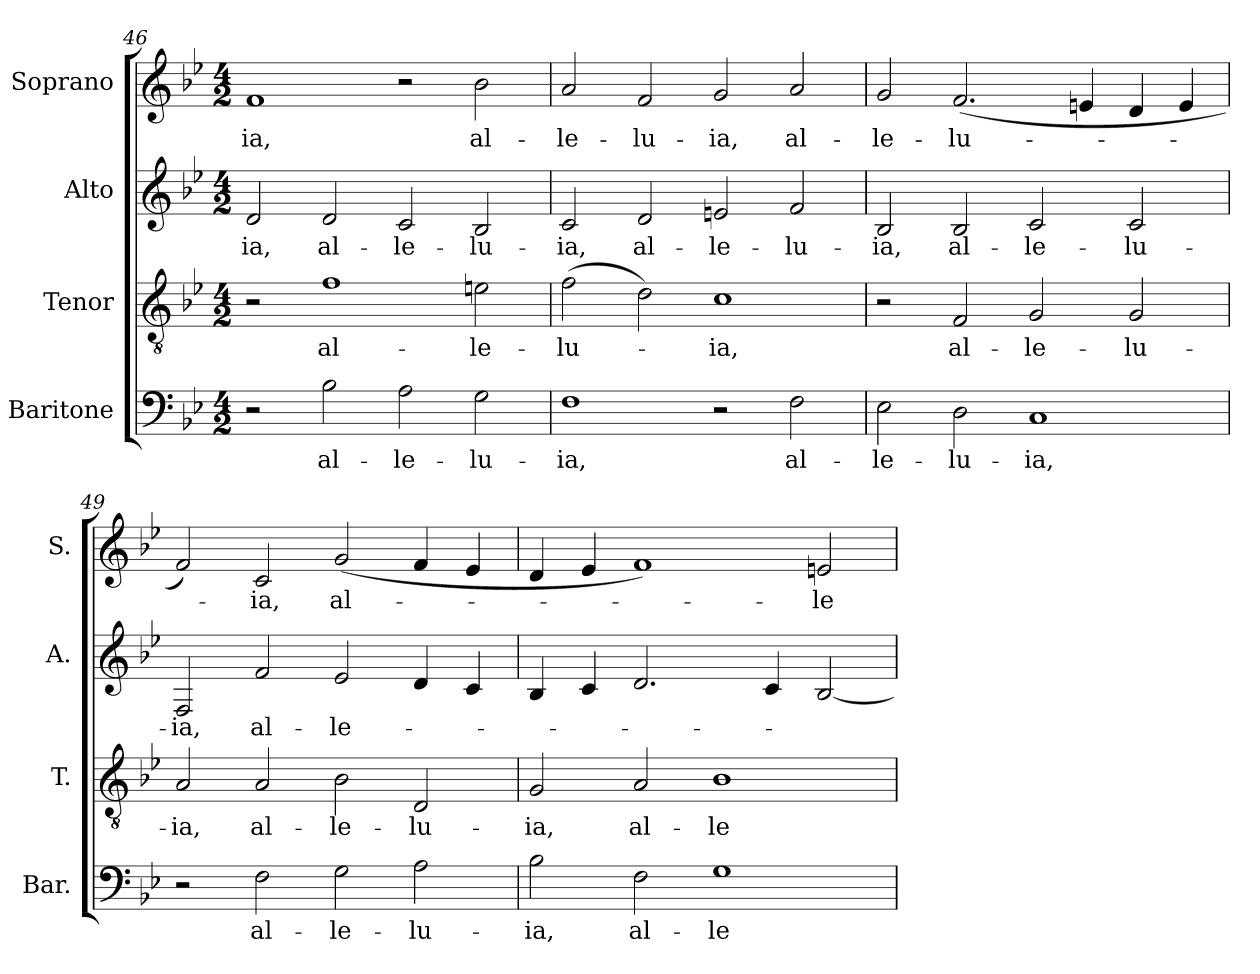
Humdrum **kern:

**kern	**text	**kern	**text	**kern	**text	**kern	**text
*part4	*part4	*part3	*part3	*part2	*part2	*part1	*part1
*staff4	*staff4	*staff3	*staff3	*staff2	*staff2	*staff1	*staff1
*I"Baritone	*	*I"Tenor	*	*I"Alto	*	*I"Soprano	*
*I'Bar.	*	*I'T.	*	*I'A.	*	*I'S.	*
*clefF4	*	*clefGv2	*	*clefG2	*	*clefG2	*
*	*	*ITrd7c12	*	*	*	*	*
*k[b-e-]	*	*k[b-e-]	*	*k[b-e-]	*	*k[b-e-]	*
*B-:	*	*B-:	*	*B-:	*	*B-:	*
*M4/2	*	*M4/2	*	*M4/2	*	*M4/2	*
=46	=46	=46	=46	=46	=46	=46	=46
!	!	!	!	!	!LO:LY:b:color=#000000	!	!
!	!	!	!	!	!	!	!LO:LY:b:color=#000000
2r	.	2r	.	2di/	-ia,	1fi	-ia,
!	!LO:LY:b:color=#000000	!	!	!	!	!	!
!	!	!	!LO:LY:b:color=#000000	!	!	!	!
!	!	!	!	!	!LO:LY:b:color=#000000	!	!
2B-i\	al-	1Fi	al-	2di/	al-	.	.
!	!LO:LY:b:color=#000000	!	!	!	!	!	!
!	!	!	!	!	!LO:LY:b:color=#000000	!	!
2Ai\	-le-	.	.	2ci/	-le-	2r	.
!	!LO:LY:b:color=#000000	!	!	!	!	!	!
!	!	!	!LO:LY:b:color=#000000	!	!	!	!
!	!	!	!	!	!LO:LY:b:color=#000000	!	!
!	!	!	!	!	!	!	!LO:LY:b:color=#000000
2Gi\	-lu-	2Eni\	-le-	2B-i/	-lu-	2b-i\	al-
=47	=47	=47	=47	=47	=47	=47	=47
!	!LO:LY:b:color=#000000	!	!	!	!	!	!
!	!	!	!LO:LY:b:color=#000000	!	!	!	!
!	!	!	!	!	!LO:LY:b:color=#000000	!	!
!	!	!	!	!	!	!	!LO:LY:b:color=#000000
1Fi	-ia,	(2Fi\	-lu-	2ci/	-ia,	2ai/	-le-
!	!	!	!	!	!LO:LY:b:color=#000000	!	!
!	!	!	!	!	!	!	!LO:LY:b:color=#000000
.	.	2Di\)	.	2di/	al-	2fi/	-lu-
!	!	!	!LO:LY:b:color=#000000	!	!	!	!
!	!	!	!	!	!LO:LY:b:color=#000000	!	!
!	!	!	!	!	!	!	!LO:LY:b:color=#000000
2r	.	1Ci	-ia,	2eni/	-le-	2gi/	-ia,
!	!LO:LY:b:color=#000000	!	!	!	!	!	!
!	!	!	!	!	!LO:LY:b:color=#000000	!	!
!	!	!	!	!	!	!	!LO:LY:b:color=#000000
2Fi\	al-	.	.	2fi/	-lu-	2ai/	al-
!!LO:LB:g=z
=48	=48	=48	=48	=48	=48	=48	=48
!	!LO:LY:b:color=#000000	!	!	!	!	!	!
!	!	!	!	!	!LO:LY:b:color=#000000	!	!
!	!	!	!	!	!	!	!LO:LY:b:color=#000000
2E-i\	-le-	2r	.	2B-i/	-ia,	2gi/	-le-
!	!LO:LY:b:color=#000000	!	!	!	!	!	!
!	!	!	!LO:LY:b:color=#000000	!	!	!	!
!	!	!	!	!	!LO:LY:b:color=#000000	!	!
!	!	!	!	!	!	!	!LO:LY:b:color=#000000
2Di\	-lu-	2FFi/	al-	2B-i/	al-	(2.fi/	-lu-
!	!LO:LY:b:color=#000000	!	!	!	!	!	!
!	!	!	!LO:LY:b:color=#000000	!	!	!	!
!	!	!	!	!	!LO:LY:b:color=#000000	!	!
1Ci	-ia,	2GGi/	-le-	2ci/	-le-	.	.
.	.	.	.	.	.	4eni/	.
!	!	!	!LO:LY:b:color=#000000	!	!	!	!
!	!	!	!	!	!LO:LY:b:color=#000000	!	!
.	.	2GGi/	-lu-	2ci/	-lu-	4di/	.
.	.	.	.	.	.	4ei/	.
=49	=49	=49	=49	=49	=49	=49	=49
!	!	!	!LO:LY:b:color=#000000	!	!	!	!
!	!	!	!	!	!LO:LY:b:color=#000000	!	!
2r	.	2AAi/	-ia,	2Fi/	-ia,	2fi/)	.
!	!LO:LY:b:color=#000000	!	!	!	!	!	!
!	!	!	!LO:LY:b:color=#000000	!	!	!	!
!	!	!	!	!	!LO:LY:b:color=#000000	!	!
!	!	!	!	!	!	!	!LO:LY:b:color=#000000
2Fi\	al-	2AAi/	al-	2fi/	al-	2ci/	-ia,
!	!LO:LY:b:color=#000000	!	!	!	!	!	!
!	!	!	!LO:LY:b:color=#000000	!	!	!	!
!	!	!	!	!	!LO:LY:b:color=#000000	!	!
!	!	!	!	!	!	!	!LO:LY:b:color=#000000
2Gi\	-le-	2BB-i\	-le-	2e-i/	-le-	(2gi/	al-
!	!LO:LY:b:color=#000000	!	!	!	!	!	!
!	!	!	!LO:LY:b:color=#000000	!	!	!	!
2Ai\	-lu-	2DDi/	-lu-	4di/	.	4fi/	.
.	.	.	.	4ci/	.	4e-i/	.
=50	=50	=50	=50	=50	=50	=50	=50
!	!LO:LY:b:color=#000000	!	!	!	!	!	!
!	!	!	!LO:LY:b:color=#000000	!	!	!	!
2B-i\	-ia,	2GGi/	-ia,	4B-i/	.	4di/	.
.	.	.	.	4ci/	.	4e-i/	.
!	!LO:LY:b:color=#000000	!	!	!	!	!	!
!	!	!	!LO:LY:b:color=#000000	!	!	!	!
2Fi\	al-	2AAi/	al-	2.di/	.	1fi)	.
!	!LO:LY:b:color=#000000	!	!	!	!	!	!
!	!	!	!LO:LY:b:color=#000000	!	!	!	!
1Gi	-le-	1BB-i	-le-	.	.	.	.
.	.	.	.	4ci/	.	.	.
!	!	!	!	!	!	!	!LO:LY:b:color=#000000
.	.	.	.	[2B-i/	.	2eni/	-le-
=	=	=	=	=	=	=	=
*-	*-	*-	*-	*-	*-	*-	*-
